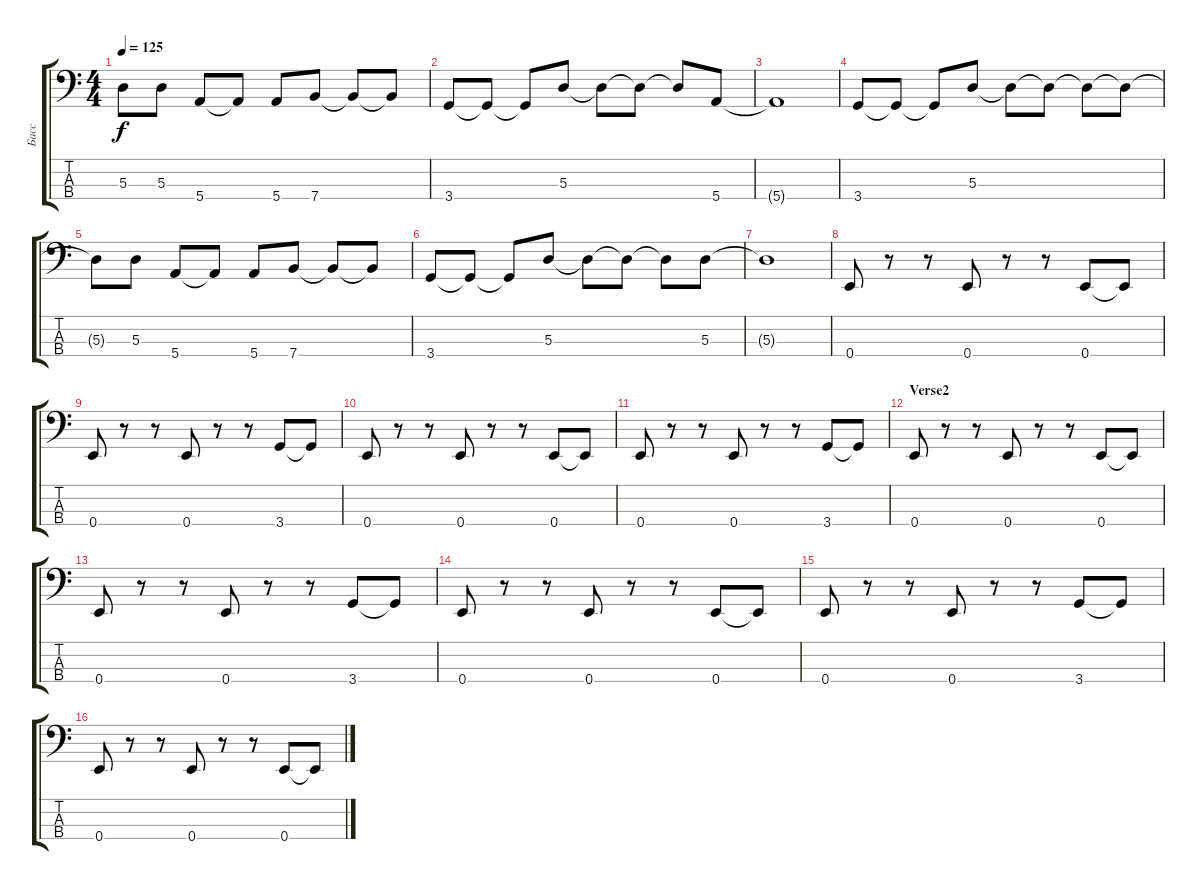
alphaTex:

\track ("Басс" "Басс") {instrument electricbasspick}
\staff {score tabs}
\tuning (G2 D2 A1 E1) {hide}
\ts (4 4)
\tempo 125
\clef f4
\ks c
5.3{t}.8{dy f} 5.3.8 5.4.8 5.4{t}.8 5.4.8 7.4.8 7.4{t}.8 7.4{t}.8 |
3.4.8 3.4{t}.8 3.4{t}.8 5.3.8 5.3{t}.8 5.3{t}.8 5.3{t}.8 5.4.8 |
5.4{t}.1 |
3.4.8 3.4{t}.8 3.4{t}.8 5.3.8 5.3{t}.8 5.3{t}.8 5.3{t}.8 5.3{t}.8 |
5.3{t}.8 5.3.8 5.4.8 5.4{t}.8 5.4.8 7.4.8 7.4{t}.8 7.4{t}.8 |
3.4.8 3.4{t}.8 3.4{t}.8 5.3.8 5.3{t}.8 5.3{t}.8 5.3{t}.8 5.3.8 |
5.3{t}.1 |
0.4.8 r.8 r.8 0.4.8 r.8 r.8 0.4.8 0.4{t}.8 |
0.4.8 r.8 r.8 0.4.8 r.8 r.8 3.4.8 3.4{t}.8 |
0.4.8 r.8 r.8 0.4.8 r.8 r.8 0.4.8 0.4{t}.8 |
0.4.8 r.8 r.8 0.4.8 r.8 r.8 3.4.8 3.4{t}.8 |
\section ("" "Verse2")
0.4.8 r.8 r.8 0.4.8 r.8 r.8 0.4.8 0.4{t}.8 |
0.4.8 r.8 r.8 0.4.8 r.8 r.8 3.4.8 3.4{t}.8 |
0.4.8 r.8 r.8 0.4.8 r.8 r.8 0.4.8 0.4{t}.8 |
0.4.8 r.8 r.8 0.4.8 r.8 r.8 3.4.8 3.4{t}.8 |
0.4.8 r.8 r.8 0.4.8 r.8 r.8 0.4.8 0.4{t}.8
